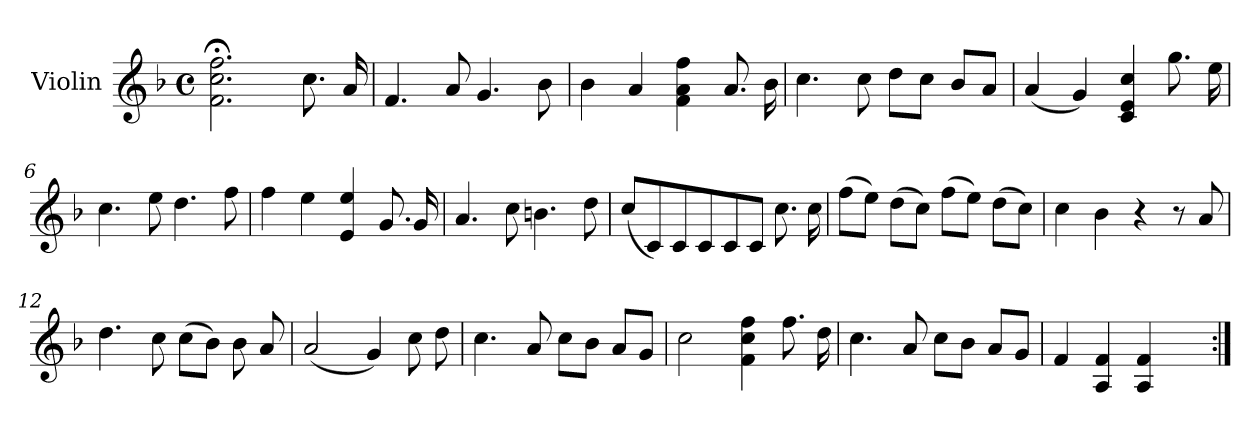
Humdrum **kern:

**kern
*part1
*staff1
*I"Violin
*I'Vln.
*clefG2
*k[b-]
*M4/4
*met(c)
=1
2.f;<\ 2.cc;<\ 2.ff;<\
8.cc\
16a/
=2
4.f/
8a/
4.g/
8b-\
=3
4b-\
4a/
4f\ 4a\ 4ff\
8.a/
16b-\
=4
4.cc\
8cc\
8dd\L
8cc\J
8b-/L
8a/J
=5
(<4a/
4g/)
4c/ 4e/ 4cc/
8.gg\
16ee\
!!LO:LB:g=z
=6
4.cc\
8ee\
4.dd\
8ff\
=7
4ff\
4ee\
4e/ 4ee/
8.g/
16g/
=8
4.a/
8cc\
4.bn\
8dd\
=9
(<8cc/L
8c/)
8c/
8c/
8c/
8c/J
8.cc\
16cc\
!!LO:LB:g=z
=10
(>8ff\L
8ee\J)
(>8dd\L
8cc\J)
(>8ff\L
8ee\J)
(>8dd\L
8cc\J)
=11
4cc\
4b-\
4r
8r
8a/
=12
4.dd\
8cc\
(>8cc\L
8b-\J)
8b-\
8a/
=13
(<2a/
4g/)
8cc\
8dd\
=14
4.cc\
8a/
8cc\L
8b-\J
8a/L
8g/J
!!LO:LB:g=z
=15
2cc\
4f\ 4cc\ 4ff\
8.ff\
16dd\
=16
4.cc\
8a/
8cc\L
8b-\J
8a/L
8g/J
=17
4f/
4A/ 4f/
4A/ 4f/
4ryy
=:|!
*-
